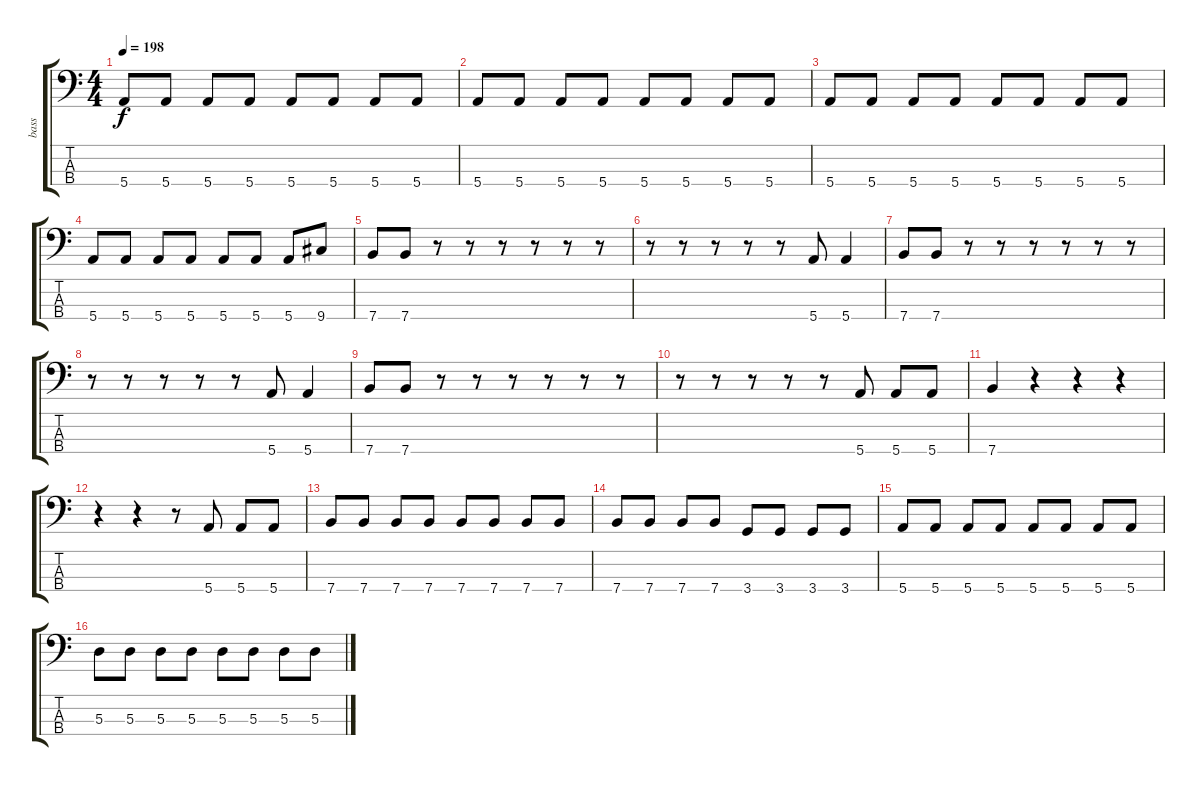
\track ("bass" "bass") {instrument electricbassfinger}
\staff {score tabs}
\tuning (G2 D2 A1 E1) {hide}
\ts (4 4)
\tempo 198
\clef f4
\ks c
5.4.8{dy f} 5.4.8 5.4.8 5.4.8 5.4.8 5.4.8 5.4.8 5.4.8 |
5.4.8 5.4.8 5.4.8 5.4.8 5.4.8 5.4.8 5.4.8 5.4.8 |
5.4.8 5.4.8 5.4.8 5.4.8 5.4.8 5.4.8 5.4.8 5.4.8 |
5.4.8 5.4.8 5.4.8 5.4.8 5.4.8 5.4.8 5.4.8 9.4.8 |
7.4.8 7.4.8 r.8 r.8 r.8 r.8 r.8 r.8 |
r.8 r.8 r.8 r.8 r.8 5.4.8 5.4.4 |
7.4.8 7.4.8 r.8 r.8 r.8 r.8 r.8 r.8 |
r.8 r.8 r.8 r.8 r.8 5.4.8 5.4.4 |
7.4.8 7.4.8 r.8 r.8 r.8 r.8 r.8 r.8 |
r.8 r.8 r.8 r.8 r.8 5.4.8 5.4.8 5.4.8 |
7.4.4 r.4 r.4 r.4 |
r.4 r.4 r.8 5.4.8 5.4.8 5.4.8 |
7.4.8 7.4.8 7.4.8 7.4.8 7.4.8 7.4.8 7.4.8 7.4.8 |
7.4.8 7.4.8 7.4.8 7.4.8 3.4.8 3.4.8 3.4.8 3.4.8 |
5.4.8 5.4.8 5.4.8 5.4.8 5.4.8 5.4.8 5.4.8 5.4.8 |
5.3.8 5.3.8 5.3.8 5.3.8 5.3.8 5.3.8 5.3.8 5.3.8
